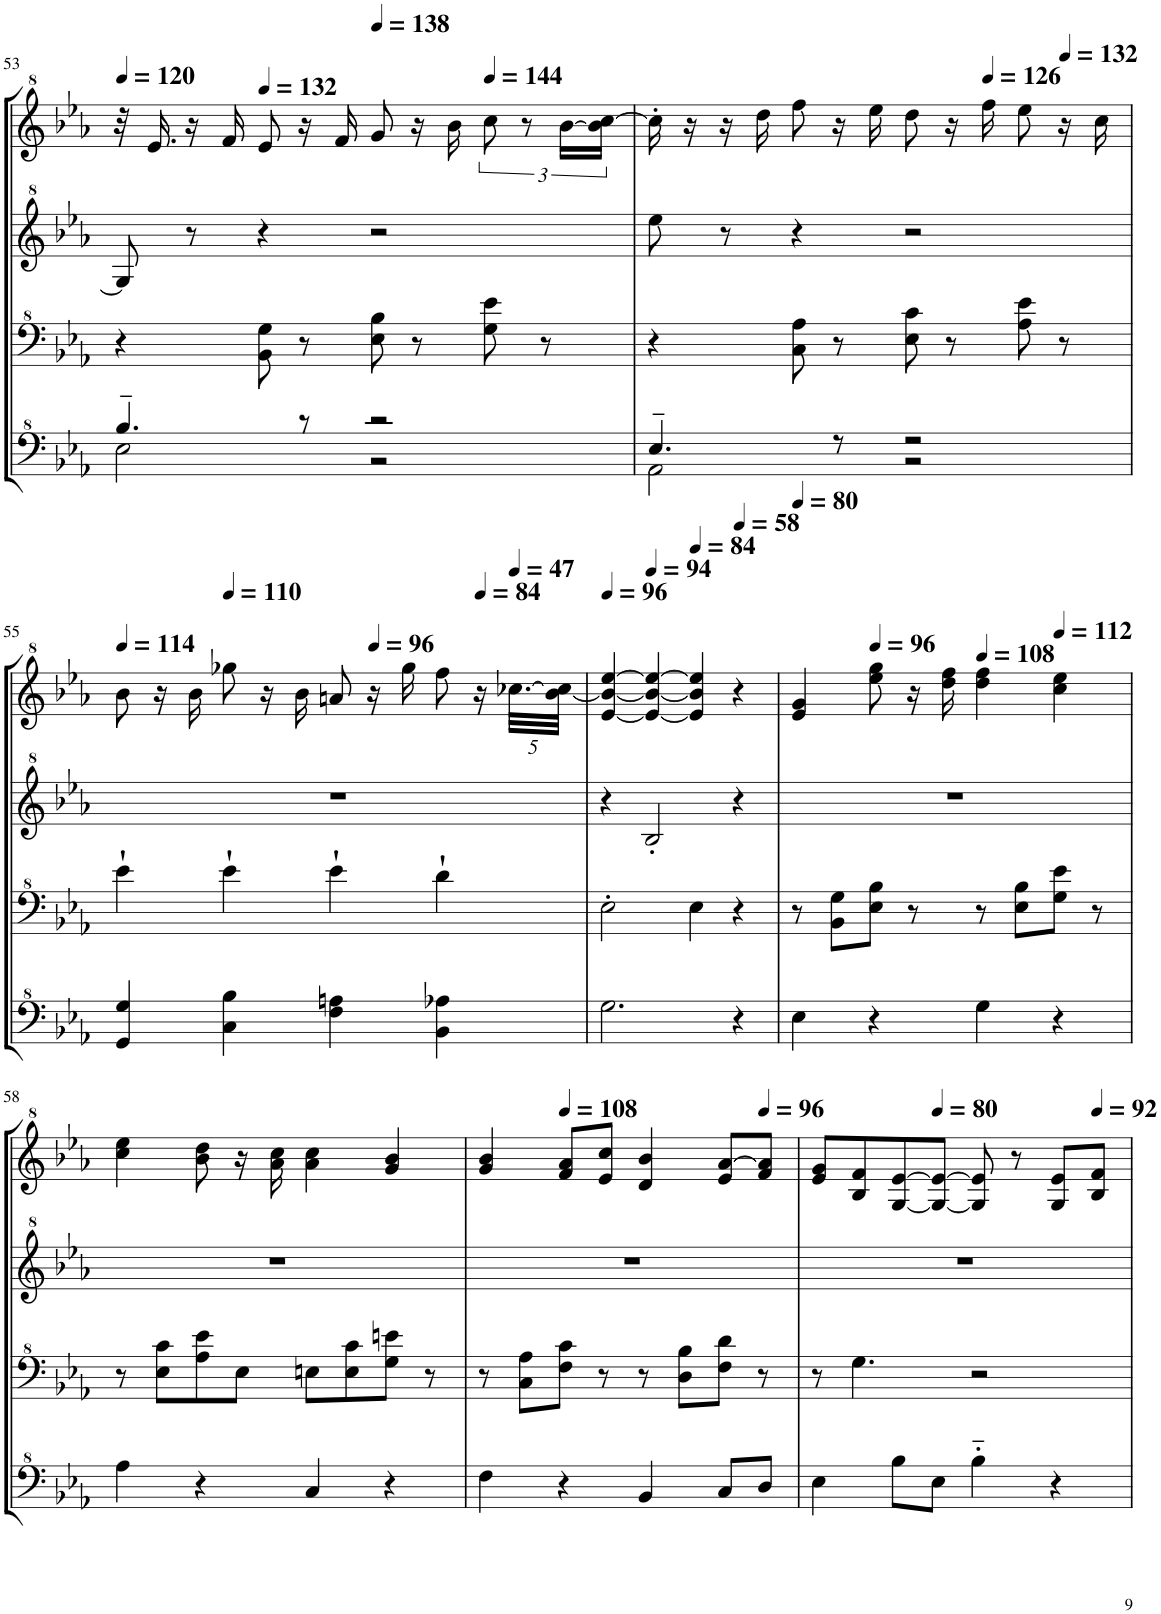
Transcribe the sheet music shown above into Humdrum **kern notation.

**kern	**kern	**kern	**kern
*part1	*part1	*part1	*part1
*staff4	*staff3	*staff2	*staff1
*I"Model III	*	*	*
!!LO:PB:g=z
*clefF^4	*clefF^4	*clefG^2	*clefG^2
*k[b-e-a-]	*k[b-e-a-]	*k[b-e-a-]	*k[b-e-a-]
*M4/4	*M4/4	*M4/4	*M4/4
*MM120	*MM120	*MM120	*MM120
=53	=53	=53	=53
*^	*	*	*
4.b-~/	2e-\	4r	8g/]	32r
.	.	.	.	16.ee-/
.	.	.	8r	16r
.	.	.	.	16ff/
*	*	*	*	*MM132
.	.	8B-\ 8g\	4r	8ee-/
8r	.	8r	.	16r
.	.	.	.	16ff/
*	*	*	*	*MM138
2r	2r	8e-\ 8b-\	2r	8gg/
.	.	8r	.	16r
.	.	.	.	16bb-\
*	*	*	*	*MM144
.	.	8g\ 8ee-\	.	12ccc\
.	.	.	.	12r
.	.	8r	.	.
.	.	.	.	[24bb-\LL
.	.	.	.	24bb-\] [24ccc\JJ
=54	=54	=54	=54	=54
4.e-~/	2A-\	4r	8eee-\	16ccc'\]
.	.	.	.	16r
.	.	.	8r	16r
.	.	.	.	16ddd\
.	.	8c\ 8a-\	4r	8fff\
8r	.	8r	.	16r
.	.	.	.	16eee-\
2r	2r	8e-\ 8cc\	2r	8ddd\
.	.	8r	.	16r
*	*	*	*	*MM126
.	.	.	.	16fff\
.	.	8a-\ 8ee-\	.	8eee-\
*	*	*	*	*MM132
.	.	8r	.	16r
.	.	.	.	16ccc\
*v	*v	*	*	*
!!LO:LB:g=z
=55	=55	=55	=55
*	*	*	*MM114
4G/ 4g/	4ee-`\	1r	8bb-\
.	.	.	16r
.	.	.	16bb-\
*	*	*	*MM110
4c\ 4b-\	4ee-`\	.	8ggg-X\
.	.	.	16r
.	.	.	16bb-\
4f\ 4an\	4ee-`\	.	8aan/
*	*	*	*MM96
.	.	.	16r
.	.	.	16ggg-\
4B-\ 4a-X\	4dd`\	.	8fff\
*	*	*	*MM84
.	.	.	16r
*	*	*	*Xbrackettup
*	*	*	*MM47
.	.	.	[40.ccc-X\LLL
.	.	.	[40bb-\ 40ccc-\]JJJ
=56	=56	=56	=56
*	*	*	*MM96
2.g\	2e-'\	4r	[4ee-/ 4bb-/_ [4eee-/
*	*	*	*MM94
.	.	2b-'/	4ee-/_ 4bb-/_ 4eee-/_
*	*	*	*MM84
.	4e-\	.	4ee-/] 4bb-/] 4eee-/]
*	*	*	*MM58
4r	4r	4r	4r
=57	=57	=57	=57
*	*	*	*MM80
4e-\	8r	1r	4ee-/ 4gg/
.	8B-\ 8g\L	.	.
*	*	*	*MM96
4r	8e-\ 8b-\J	.	8eee-\ 8ggg\
.	8r	.	16r
.	.	.	16ddd\ 16fff\
*	*	*	*MM108
4g\	8r	.	4ddd\ 4fff\
.	8e-\ 8b-\L	.	.
*	*	*	*MM112
4r	8g\ 8ee-\J	.	4ccc\ 4eee-\
.	8r	.	.
!!LO:LB:g=z
=58	=58	=58	=58
4a-\	8r	1r	4ccc\ 4eee-\
.	8e-\ 8cc\L	.	.
4r	8a-\ 8ee-\	.	8bb-\ 8ddd\
.	8e-\J	.	16r
.	.	.	16aa-\ 16ccc\
4c/	8en\L	.	4aa-\ 4ccc\
.	8e\ 8cc\	.	.
4r	8g\ 8een\J	.	4gg/ 4bb-/
.	8r	.	.
=59	=59	=59	=59
4f\	8r	1r	4gg/ 4bb-/
.	8c\ 8a-\L	.	.
*	*	*	*MM108
4r	8f\ 8cc\J	.	8ff/ 8aa-/L
.	8r	.	8ee-/ 8ccc/J
4B-/	8r	.	4dd/ 4bb-/
.	8d\ 8b-\L	.	.
8c/L	8f\ 8dd\J	.	8ee-/ [8aa-/L
*	*	*	*MM96
8d/J	8r	.	8ff/ 8aa-/]J
=60	=60	=60	=60
4e-\	8r	1r	8ee-/ 8gg/L
.	4.g\	.	8b-/ 8ff/
8b-\L	.	.	[8g/ [8ee-/
*	*	*	*MM80
8e-\J	.	.	8g/_ 8ee-/_J
4b-'~\	2r	.	8g/] 8ee-/]
.	.	.	8r
4r	.	.	8g/ 8ee-/L
*	*	*	*MM92
.	.	.	8b-/ 8ff/J
=	=	=	=
*-	*-	*-	*-
